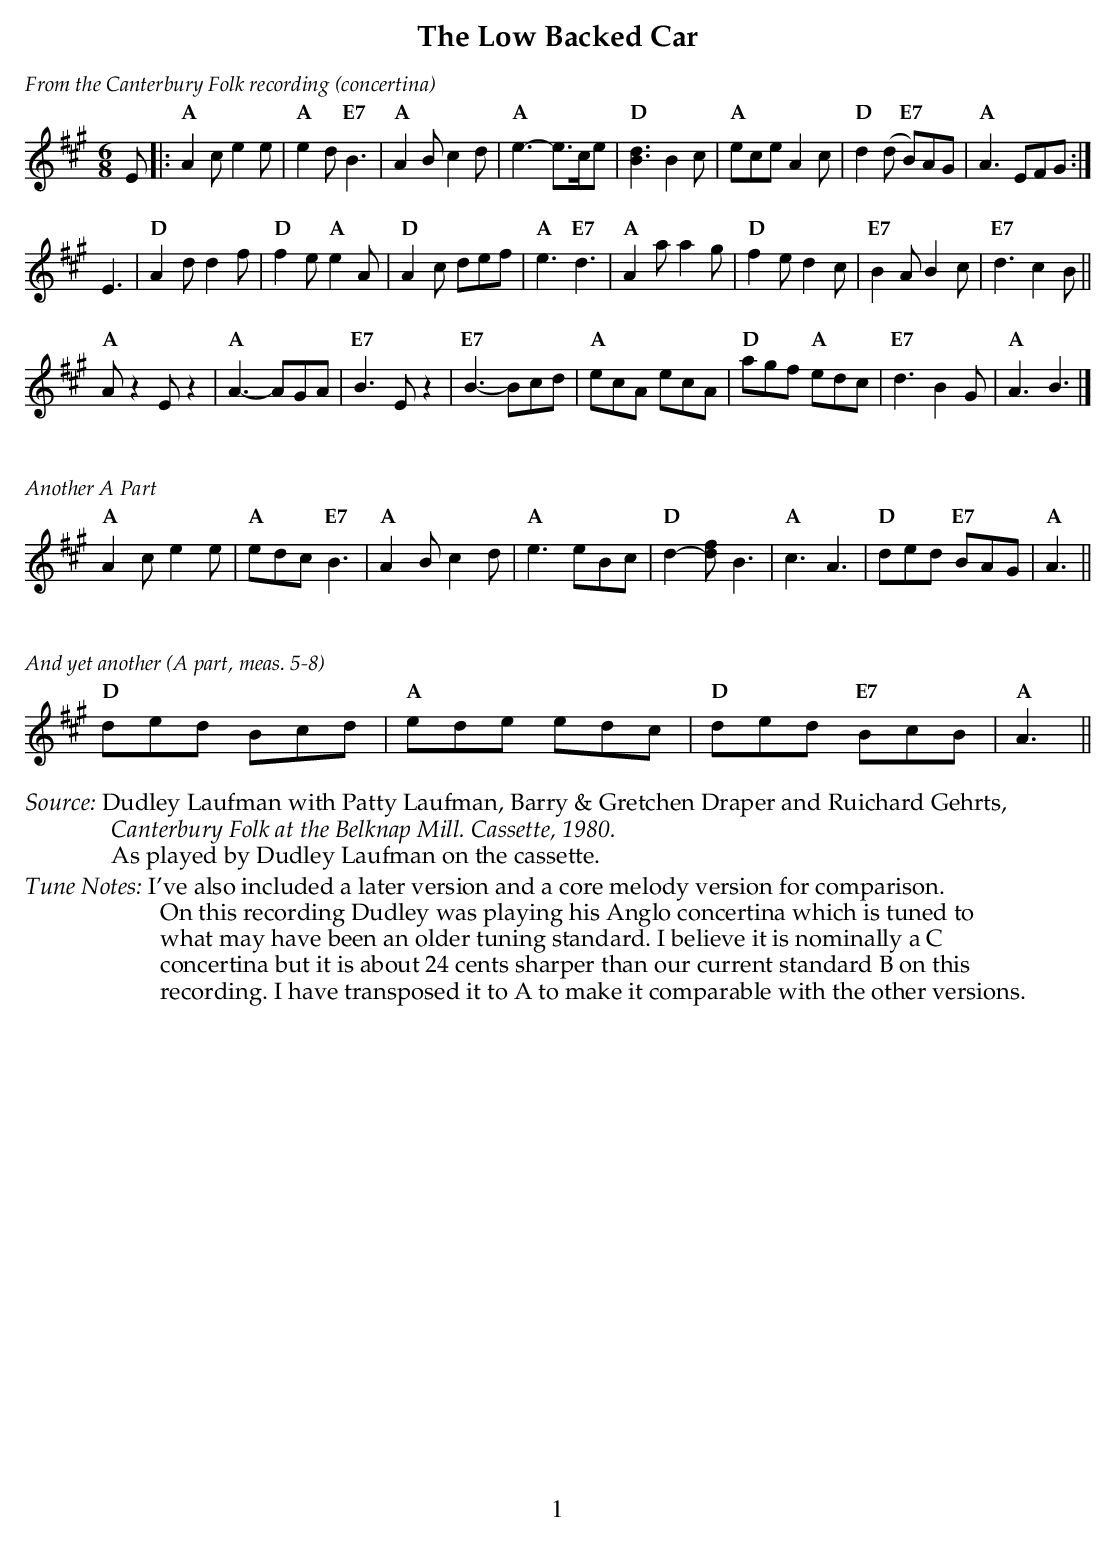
X:1
T:The Low Backed Car
M:6/8
L:1/8
K:Amaj
%%textfont Palatino-Italic 14
%%text From the Canterbury Folk recording (concertina)
%%textfont Palatino-Roman 16
E|:\
"A" A2c e2e | "A" e2d "E7" B3 | "A" A2B c2d | "A" e3- e>ce|\
"D" [dB]3 B2c | "A" ece A2c | "D" d2(d "E7" B)AG | "A" A3 EFG :|
E3|\
"D" A2d d2f | "D" f2e "A" e2A | "D" A2c def | "A" e3 "E7" d3 |\
"A" A2a a2g | "D" f2e d2c | "E7" B2A B2c | "E7" d3 c2B ||
"A" Az2 Ez2 | "A" A3- AGA | "E7" B3 Ez2 | "E7" B3- Bcd|\
"A" ecA ecA | "D" agf "A" edc | "E7" d3 B2G | "A" A3 B3|]
%%vskip 20
%%textfont Palatino-Italic 14
%%text Another A Part
%%textfont Palatino-Roman 16
"A" A2c e2e | "A" edc "E7" B3 | "A" A2B c2d | "A" e3 eBc |\
"D" d2-[df] B3 | "A" c3 A3 | "D" ded "E7" BAG | "A" A3 ||
%%vskip 20
%%textfont Palatino-Italic 14
%%text And yet another (A part, meas. 5-8)
"D" ded Bcd | "A" ede edc | "D" ded "E7" BcB | "A" A3 ||
